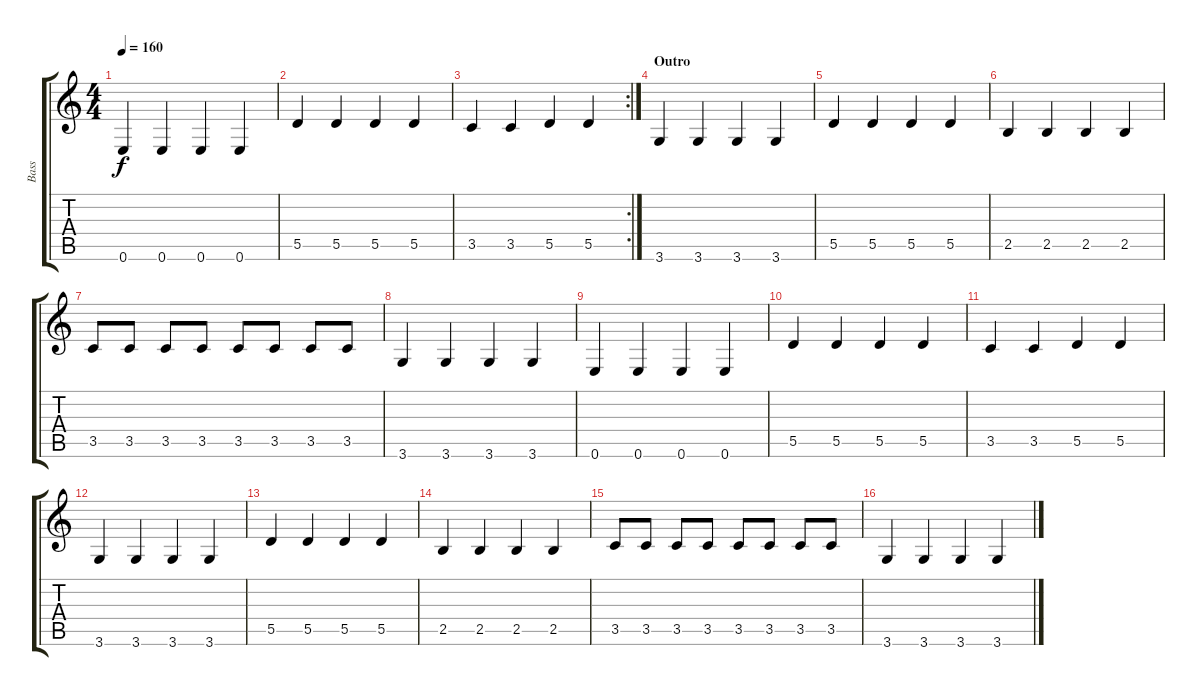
\track ("Bass" "Bass") {instrument synthbass2}
\staff {score tabs}
\tuning (E4 B3 G3 D3 A2 E2) {hide}
\ts (4 4)
\tempo 160
\clef g2
\ks c
0.6.4{dy f} 0.6.4 0.6.4 0.6.4 |
5.5.4 5.5.4 5.5.4 5.5.4 |
\rc 2
3.5.4 3.5.4 5.5.4 5.5.4 |
\section ("" "Outro")
3.6.4 3.6.4 3.6.4 3.6.4 |
5.5.4 5.5.4 5.5.4 5.5.4 |
2.5.4 2.5.4 2.5.4 2.5.4 |
3.5.8 3.5.8 3.5.8 3.5.8 3.5.8 3.5.8 3.5.8 3.5.8 |
3.6.4 3.6.4 3.6.4 3.6.4 |
0.6.4 0.6.4 0.6.4 0.6.4 |
5.5.4 5.5.4 5.5.4 5.5.4 |
3.5.4 3.5.4 5.5.4 5.5.4 |
3.6.4 3.6.4 3.6.4 3.6.4 |
5.5.4 5.5.4 5.5.4 5.5.4 |
2.5.4 2.5.4 2.5.4 2.5.4 |
3.5.8 3.5.8 3.5.8 3.5.8 3.5.8 3.5.8 3.5.8 3.5.8 |
3.6.4 3.6.4 3.6.4 3.6.4
